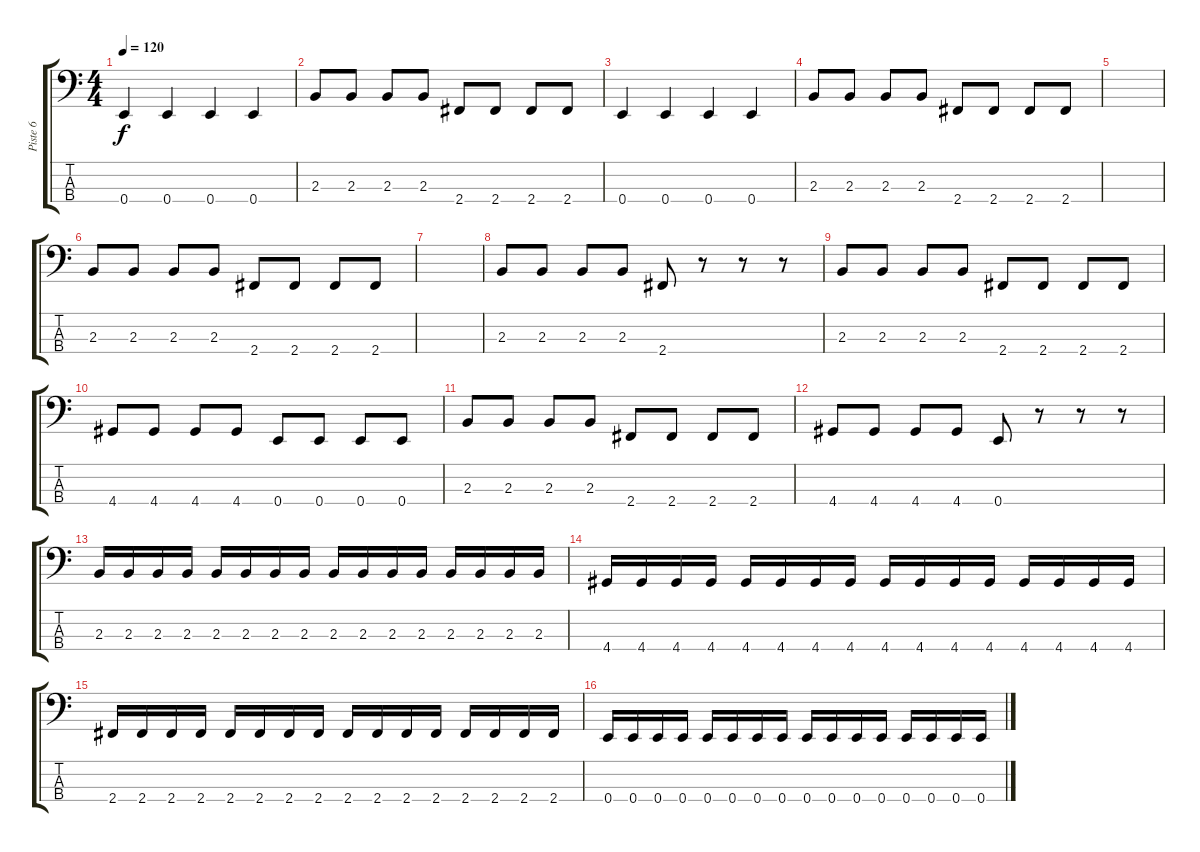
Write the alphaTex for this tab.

\track ("Piste 6" "Piste 6") {instrument electricbasspick}
\staff {score tabs}
\tuning (G2 D2 A1 E1) {hide}
\ts (4 4)
\tempo 120
\clef f4
\ks c
0.4.4{dy f} 0.4.4 0.4.4 0.4.4 |
2.3.8 2.3.8 2.3.8 2.3.8 2.4.8 2.4.8 2.4.8 2.4.8 |
0.4.4 0.4.4 0.4.4 0.4.4 |
2.3.8 2.3.8 2.3.8 2.3.8 2.4.8 2.4.8 2.4.8 2.4.8 |
|
2.3.8 2.3.8 2.3.8 2.3.8 2.4.8 2.4.8 2.4.8 2.4.8 |
|
2.3.8 2.3.8 2.3.8 2.3.8 2.4.8 r.8 r.8 r.8 |
2.3.8 2.3.8 2.3.8 2.3.8 2.4.8 2.4.8 2.4.8 2.4.8 |
4.4.8 4.4.8 4.4.8 4.4.8 0.4.8 0.4.8 0.4.8 0.4.8 |
2.3.8 2.3.8 2.3.8 2.3.8 2.4.8 2.4.8 2.4.8 2.4.8 |
4.4.8 4.4.8 4.4.8 4.4.8 0.4.8 r.8 r.8 r.8 |
2.3.16 2.3.16 2.3.16 2.3.16 2.3.16 2.3.16 2.3.16 2.3.16 2.3.16 2.3.16 2.3.16 2.3.16 2.3.16 2.3.16 2.3.16 2.3.16 |
4.4.16 4.4.16 4.4.16 4.4.16 4.4.16 4.4.16 4.4.16 4.4.16 4.4.16 4.4.16 4.4.16 4.4.16 4.4.16 4.4.16 4.4.16 4.4.16 |
2.4.16 2.4.16 2.4.16 2.4.16 2.4.16 2.4.16 2.4.16 2.4.16 2.4.16 2.4.16 2.4.16 2.4.16 2.4.16 2.4.16 2.4.16 2.4.16 |
0.4.16 0.4.16 0.4.16 0.4.16 0.4.16 0.4.16 0.4.16 0.4.16 0.4.16 0.4.16 0.4.16 0.4.16 0.4.16 0.4.16 0.4.16 0.4.16
